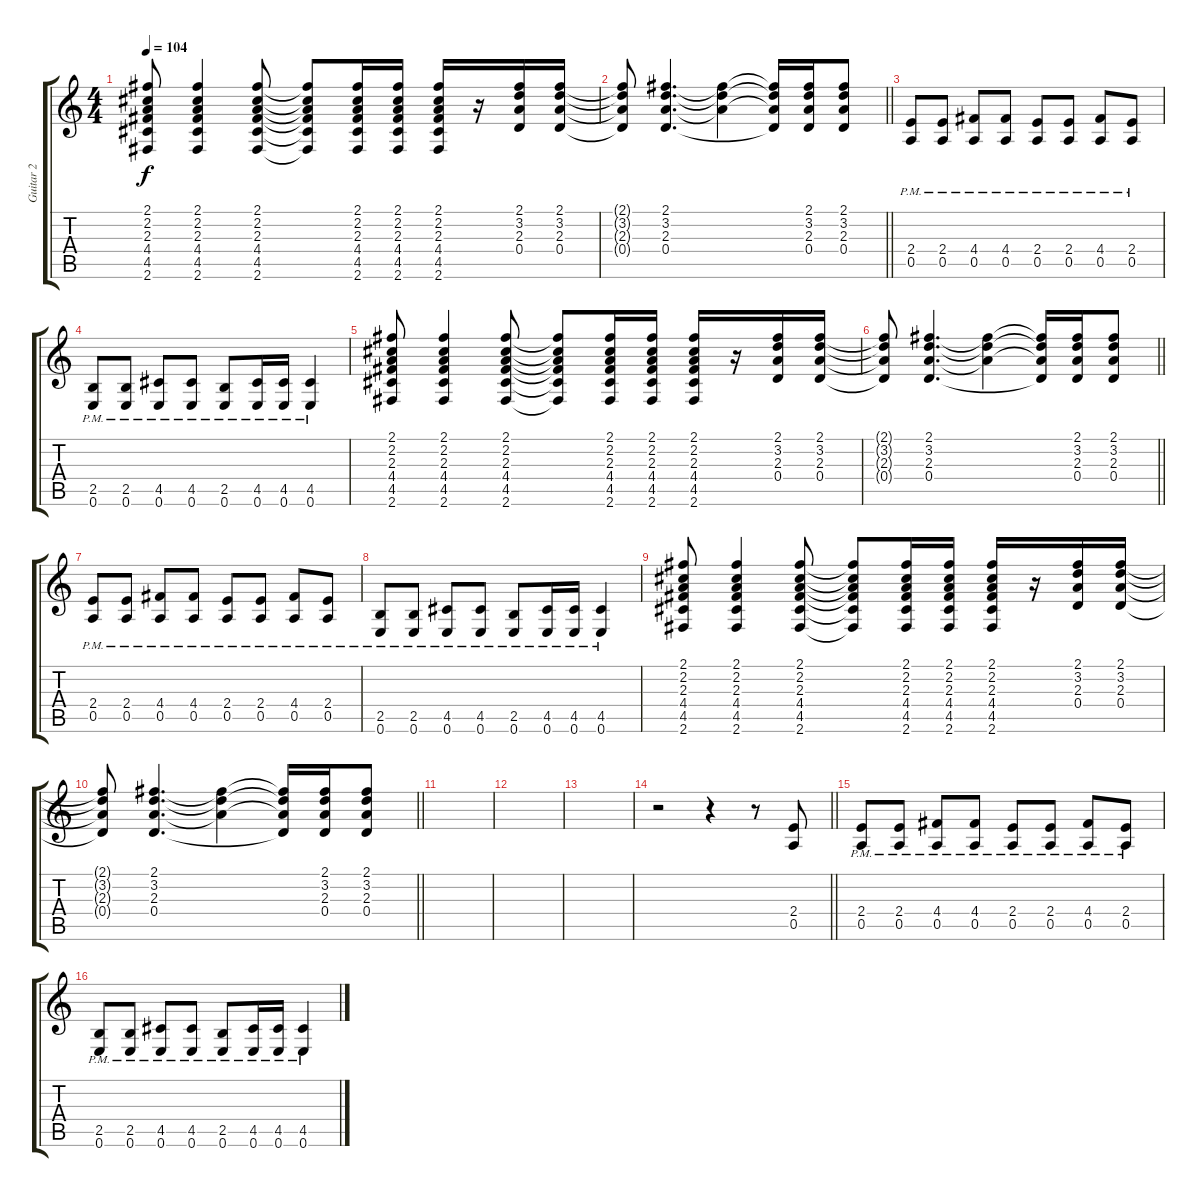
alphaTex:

\track ("Guitar 2" "Guitar 2") {instrument distortionguitar}
\staff {score tabs}
\tuning (E4 B3 G3 D3 A2 E2) {hide}
\ts (4 4)
\tempo 104
\clef g2
\ks c
(2.1 2.2 2.3 4.4 4.5 2.6).8{dy f} (2.1 2.2 2.3 4.4 4.5 2.6).4 (2.1 2.2 2.3 4.4 4.5 2.6).8 (2.1{t} 2.2{t} 2.3{t} 4.4{t} 4.5{t} 2.6{t}).8 (2.1 2.2 2.3 4.4 4.5 2.6).16 (2.1 2.2 2.3 4.4 4.5 2.6).16 (2.1 2.2 2.3 4.4 4.5 2.6).16 r.16 (2.1 3.2 2.3 0.4).16 (2.1 3.2 2.3 0.4).16 |
\barLineRight lightlight
(2.1{t} 3.2{t} 2.3{t} 0.4{t}).8 (2.1 3.2 2.3 0.4).4{d} (2.1{t} 3.2{t} 2.3{t}).4 (2.1{t} 3.2{t} 2.3{t} 0.4{t}).16 (2.1 3.2 2.3 0.4).16 (2.1 3.2 2.3 0.4).8 |
(2.4{pm} 0.5{pm}).8 (2.4{pm} 0.5{pm}).8 (4.4{pm} 0.5{pm}).8 (4.4{pm} 0.5{pm}).8 (2.4{pm} 0.5{pm}).8 (2.4{pm} 0.5{pm}).8 (4.4{pm} 0.5{pm}).8 (2.4{pm} 0.5{pm}).8 |
(2.5{pm} 0.6{pm}).8 (2.5{pm} 0.6{pm}).8 (4.5{pm} 0.6{pm}).8 (4.5{pm} 0.6{pm}).8 (2.5{pm} 0.6{pm}).8 (4.5{pm} 0.6{pm}).16 (4.5{pm} 0.6{pm}).16 (4.5{pm} 0.6{pm}).4 |
(2.1 2.2 2.3 4.4 4.5 2.6).8 (2.1 2.2 2.3 4.4 4.5 2.6).4 (2.1 2.2 2.3 4.4 4.5 2.6).8 (2.1{t} 2.2{t} 2.3{t} 4.4{t} 4.5{t} 2.6{t}).8 (2.1 2.2 2.3 4.4 4.5 2.6).16 (2.1 2.2 2.3 4.4 4.5 2.6).16 (2.1 2.2 2.3 4.4 4.5 2.6).16 r.16 (2.1 3.2 2.3 0.4).16 (2.1 3.2 2.3 0.4).16 |
\barLineRight lightlight
(2.1{t} 3.2{t} 2.3{t} 0.4{t}).8 (2.1 3.2 2.3 0.4).4{d} (2.1{t} 3.2{t} 2.3{t}).4 (2.1{t} 3.2{t} 2.3{t} 0.4{t}).16 (2.1 3.2 2.3 0.4).16 (2.1 3.2 2.3 0.4).8 |
(2.4{pm} 0.5{pm}).8 (2.4{pm} 0.5{pm}).8 (4.4{pm} 0.5{pm}).8 (4.4{pm} 0.5{pm}).8 (2.4{pm} 0.5{pm}).8 (2.4{pm} 0.5{pm}).8 (4.4{pm} 0.5{pm}).8 (2.4{pm} 0.5{pm}).8 |
(2.5{pm} 0.6{pm}).8 (2.5{pm} 0.6{pm}).8 (4.5{pm} 0.6{pm}).8 (4.5{pm} 0.6{pm}).8 (2.5{pm} 0.6{pm}).8 (4.5{pm} 0.6{pm}).16 (4.5{pm} 0.6{pm}).16 (4.5{pm} 0.6{pm}).4 |
(2.1 2.2 2.3 4.4 4.5 2.6).8 (2.1 2.2 2.3 4.4 4.5 2.6).4 (2.1 2.2 2.3 4.4 4.5 2.6).8 (2.1{t} 2.2{t} 2.3{t} 4.4{t} 4.5{t} 2.6{t}).8 (2.1 2.2 2.3 4.4 4.5 2.6).16 (2.1 2.2 2.3 4.4 4.5 2.6).16 (2.1 2.2 2.3 4.4 4.5 2.6).16 r.16 (2.1 3.2 2.3 0.4).16 (2.1 3.2 2.3 0.4).16 |
\barLineRight lightlight
(2.1{t} 3.2{t} 2.3{t} 0.4{t}).8 (2.1 3.2 2.3 0.4).4{d} (2.1{t} 3.2{t} 2.3{t}).4 (2.1{t} 3.2{t} 2.3{t} 0.4{t}).16 (2.1 3.2 2.3 0.4).16 (2.1 3.2 2.3 0.4).8 |
|
|
|
\barLineRight lightlight
r.2 r.4 r.8 (2.4 0.5).8 |
(2.4{pm} 0.5{pm}).8 (2.4{pm} 0.5{pm}).8 (4.4{pm} 0.5{pm}).8 (4.4{pm} 0.5{pm}).8 (2.4{pm} 0.5{pm}).8 (2.4{pm} 0.5{pm}).8 (4.4{pm} 0.5{pm}).8 (2.4{pm} 0.5{pm}).8 |
(2.5{pm} 0.6{pm}).8 (2.5{pm} 0.6{pm}).8 (4.5{pm} 0.6{pm}).8 (4.5{pm} 0.6{pm}).8 (2.5{pm} 0.6{pm}).8 (4.5{pm} 0.6{pm}).16 (4.5{pm} 0.6{pm}).16 (4.5{pm} 0.6{pm}).4
